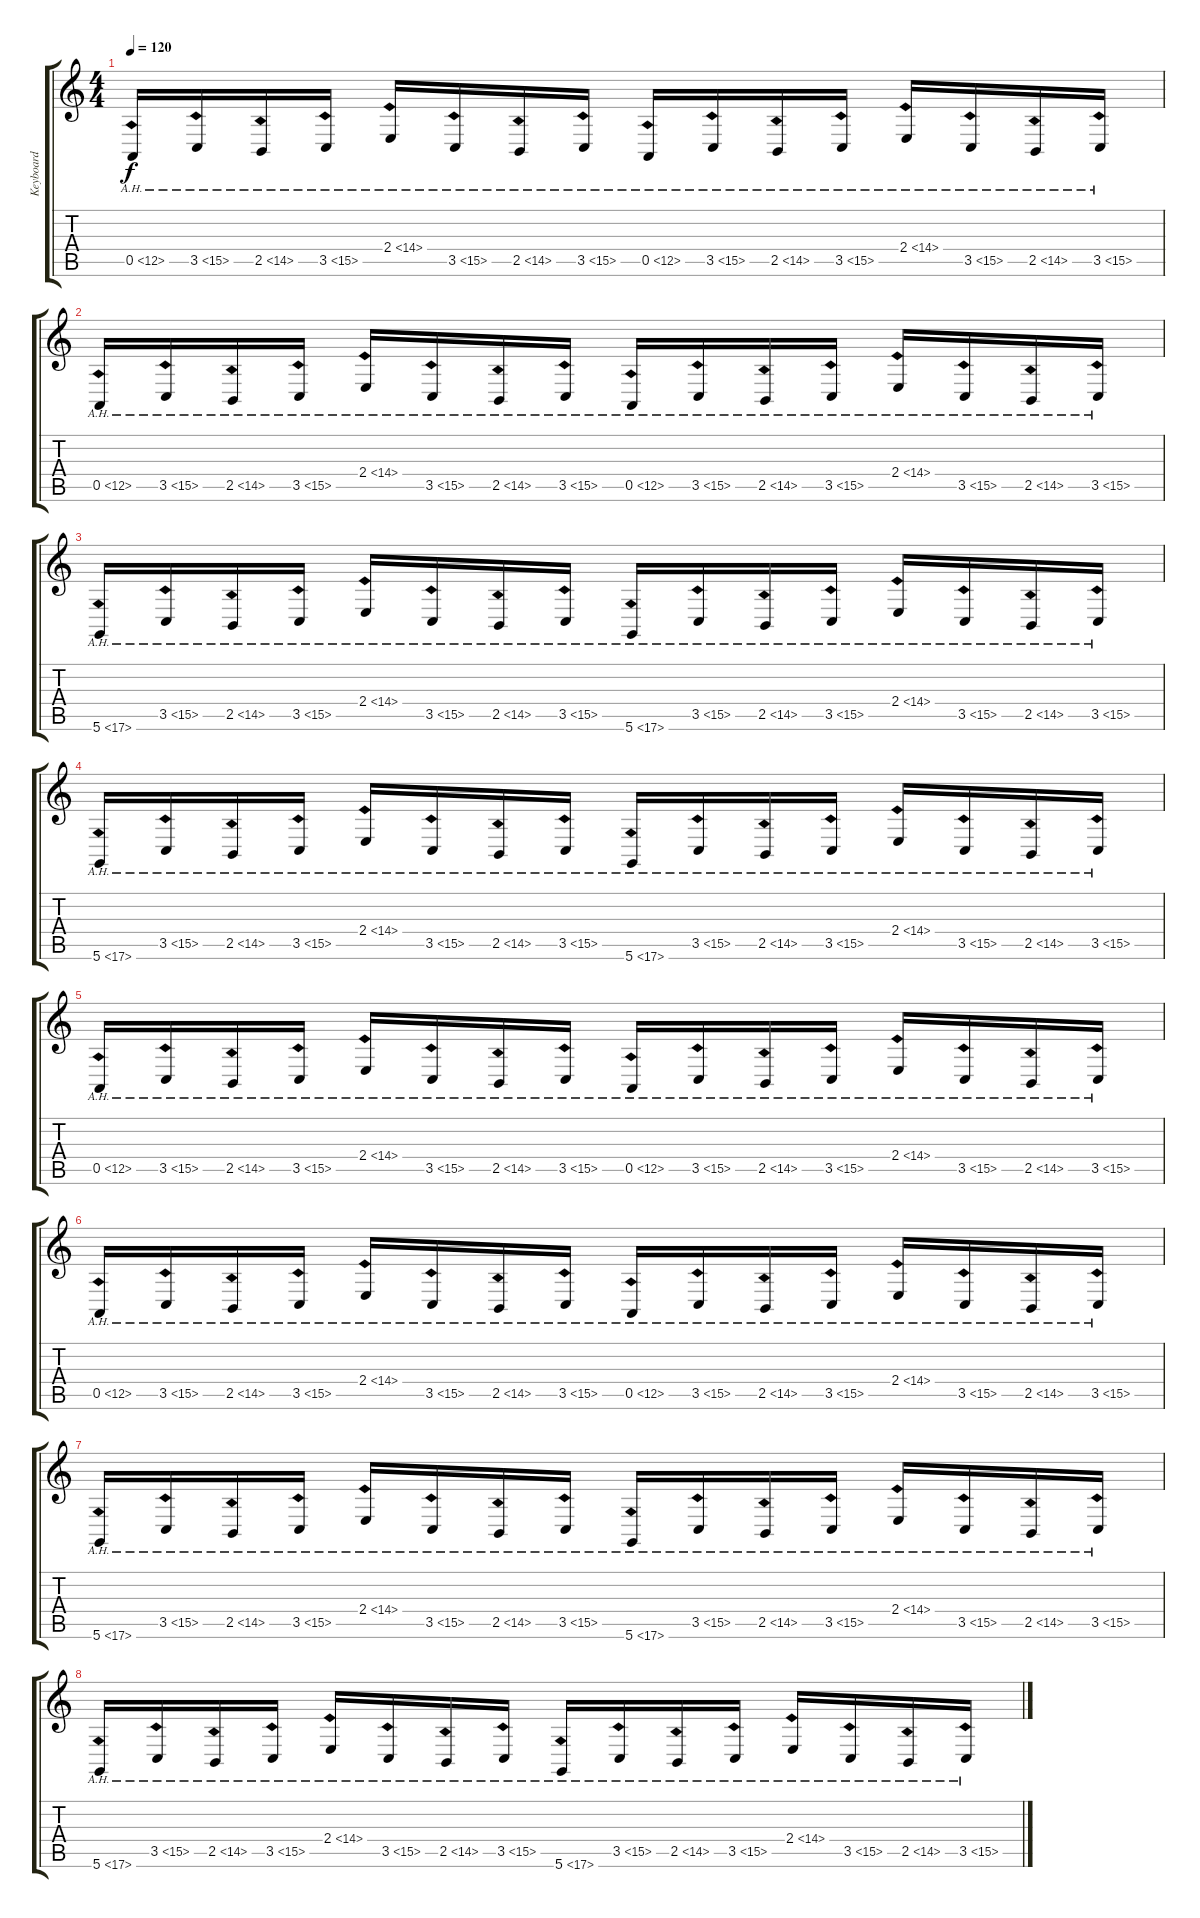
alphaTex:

\track ("Keyboard" "Keyboard") {instrument violin}
\staff {score tabs}
\tuning (E4 B3 G3 D3 A2 D2) {hide}
\ts (4 4)
\tempo 120
\clef g2
\ks c
0.5{ah 12}.16{dy f} 3.5{ah 12}.16 2.5{ah 12}.16 3.5{ah 12}.16 2.4{ah 12}.16 3.5{ah 12}.16 2.5{ah 12}.16 3.5{ah 12}.16 0.5{ah 12}.16 3.5{ah 12}.16 2.5{ah 12}.16 3.5{ah 12}.16 2.4{ah 12}.16 3.5{ah 12}.16 2.5{ah 12}.16 3.5{ah 12}.16 |
0.5{ah 12}.16 3.5{ah 12}.16 2.5{ah 12}.16 3.5{ah 12}.16 2.4{ah 12}.16 3.5{ah 12}.16 2.5{ah 12}.16 3.5{ah 12}.16 0.5{ah 12}.16 3.5{ah 12}.16 2.5{ah 12}.16 3.5{ah 12}.16 2.4{ah 12}.16 3.5{ah 12}.16 2.5{ah 12}.16 3.5{ah 12}.16 |
5.6{ah 12}.16 3.5{ah 12}.16 2.5{ah 12}.16 3.5{ah 12}.16 2.4{ah 12}.16 3.5{ah 12}.16 2.5{ah 12}.16 3.5{ah 12}.16 5.6{ah 12}.16 3.5{ah 12}.16 2.5{ah 12}.16 3.5{ah 12}.16 2.4{ah 12}.16 3.5{ah 12}.16 2.5{ah 12}.16 3.5{ah 12}.16 |
5.6{ah 12}.16 3.5{ah 12}.16 2.5{ah 12}.16 3.5{ah 12}.16 2.4{ah 12}.16 3.5{ah 12}.16 2.5{ah 12}.16 3.5{ah 12}.16 5.6{ah 12}.16 3.5{ah 12}.16 2.5{ah 12}.16 3.5{ah 12}.16 2.4{ah 12}.16 3.5{ah 12}.16 2.5{ah 12}.16 3.5{ah 12}.16 |
0.5{ah 12}.16 3.5{ah 12}.16 2.5{ah 12}.16 3.5{ah 12}.16 2.4{ah 12}.16 3.5{ah 12}.16 2.5{ah 12}.16 3.5{ah 12}.16 0.5{ah 12}.16 3.5{ah 12}.16 2.5{ah 12}.16 3.5{ah 12}.16 2.4{ah 12}.16 3.5{ah 12}.16 2.5{ah 12}.16 3.5{ah 12}.16 |
0.5{ah 12}.16 3.5{ah 12}.16 2.5{ah 12}.16 3.5{ah 12}.16 2.4{ah 12}.16 3.5{ah 12}.16 2.5{ah 12}.16 3.5{ah 12}.16 0.5{ah 12}.16 3.5{ah 12}.16 2.5{ah 12}.16 3.5{ah 12}.16 2.4{ah 12}.16 3.5{ah 12}.16 2.5{ah 12}.16 3.5{ah 12}.16 |
5.6{ah 12}.16 3.5{ah 12}.16 2.5{ah 12}.16 3.5{ah 12}.16 2.4{ah 12}.16 3.5{ah 12}.16 2.5{ah 12}.16 3.5{ah 12}.16 5.6{ah 12}.16 3.5{ah 12}.16 2.5{ah 12}.16 3.5{ah 12}.16 2.4{ah 12}.16 3.5{ah 12}.16 2.5{ah 12}.16 3.5{ah 12}.16 |
5.6{ah 12}.16 3.5{ah 12}.16 2.5{ah 12}.16 3.5{ah 12}.16 2.4{ah 12}.16 3.5{ah 12}.16 2.5{ah 12}.16 3.5{ah 12}.16 5.6{ah 12}.16 3.5{ah 12}.16 2.5{ah 12}.16 3.5{ah 12}.16 2.4{ah 12}.16 3.5{ah 12}.16 2.5{ah 12}.16 3.5{ah 12}.16
